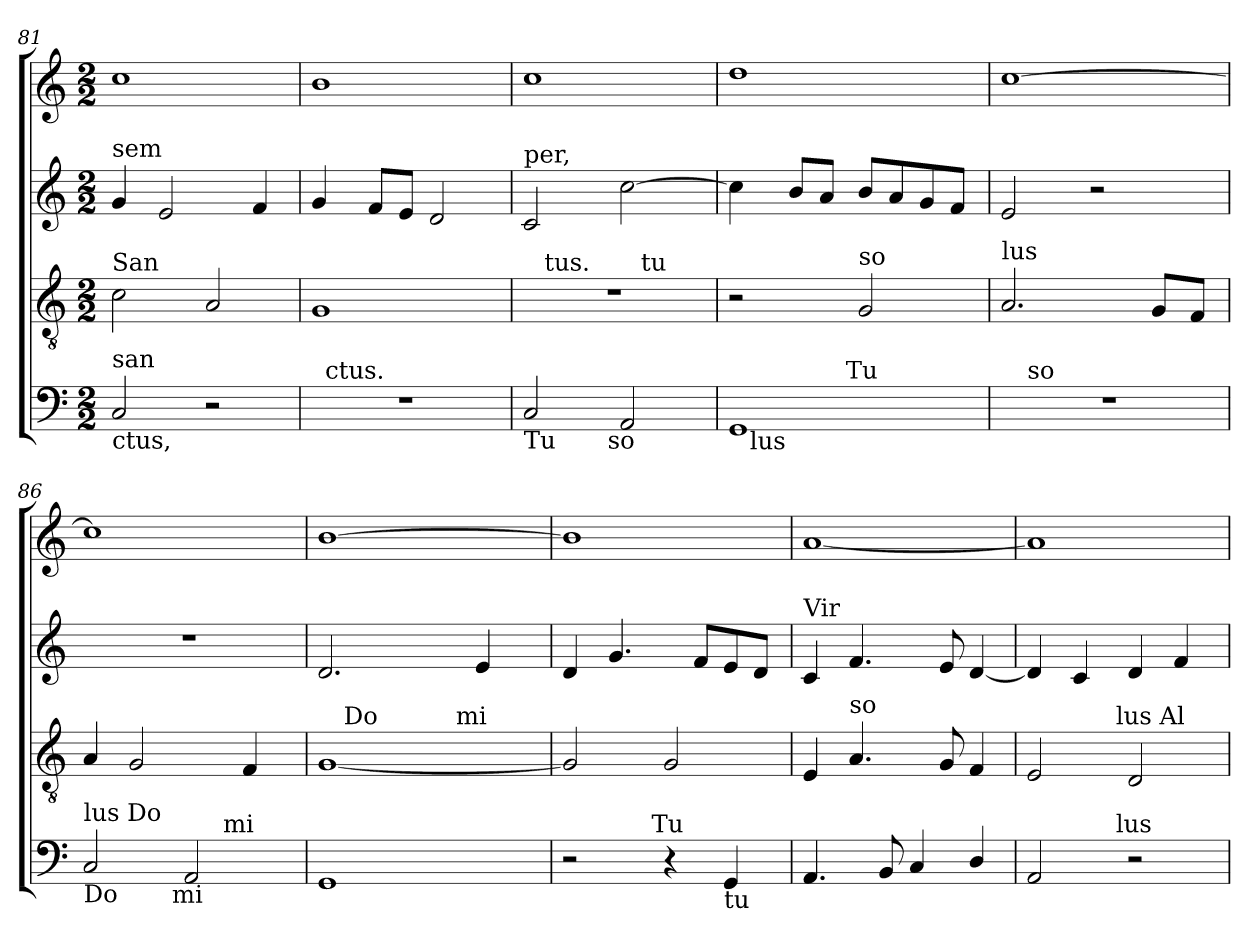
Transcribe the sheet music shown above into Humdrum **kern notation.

**kern	**kern	**kern	**kern
*part4	*part3	*part2	*part1
*staff4	*staff3	*staff2	*staff1
*clefF4	*clefGv2	*clefG2	*clefG2
*k[]	*k[]	*k[]	*k[]
*C:	*C:	*C:	*C:
*M2/2	*M2/2	*M2/2	*M2/2
=81	=81	=81	=81
!	!	!LO:TX:a:t=sem	!
!	!LO:TX:a:t=San	!	!
!LO:TX:b:t=ctus,	!	!	!
!LO:TX:a:t=san	!	!	!
2C/	2c\	4g/	1cc
.	.	2e/	.
2r	2A/	.	.
.	.	4f/	.
=82	=82	=82	=82
*^	*	*	*
1r	32ryy	1G	4g/	1b
!	!LO:TX:a:t=ctus.	!	!	!
.	2ryy	.	.	.
.	.	.	8f/L	.
.	.	.	8e/J	.
.	.	.	2d/	.
.	4...ryy	.	.	.
=83	=83	=83	=83	=83
!	!	!	!LO:TX:a:t=per,	!
!LO:TX:b:t=Tu	!	!	!	!
*	*	*^	*	*
*	*	*	*^	*	*
2C/	4...ryy	1r	16ryy	2ryy	2c/	1cc
!	!	!	!LO:TX:a:t=tus.	!	!	!
.	.	.	2...ryy	.	.	.
!	!LO:TX:b:t=so	!	!	!	!	!
.	2ryy	.	.	.	.	.
2AA/	.	.	.	16ryy	[>2cc\	.
!	!	!	!	!LO:TX:a:t=tu	!	!
.	.	.	.	4..ryy	.	.
.	32ryy	.	.	.	.	.
*	*	*v	*v	*v	*	*
=84	=84	=84	=84	=84
*	*^	*	*	*
1GG	16ryy	4...ryy	2r	4cc\]	1dd
!	!LO:TX:b:t=lus	!	!	!	!
.	2...ryy	.	.	.	.
.	.	.	.	8b/L	.
.	.	.	.	8a/J	.
!	!	!LO:TX:a:t=Tu	!	!	!
.	.	2ryy	.	.	.
!	!	!	!LO:TX:a:t=so	!	!
.	.	.	2G/	8b/L	.
.	.	.	.	8a/	.
.	.	.	.	8g/	.
.	.	.	.	8f/J	.
.	.	32ryy	.	.	.
=85	=85	=85	=85	=85	=85
!	!	!	!LO:TX:a:t=lus	!	!
*	*v	*v	*	*	*
1r	16.ryy	2.A/	2e/	[>1cc
!	!LO:TX:a:t=so	!	!	!
.	2ryy	.	.	.
.	.	.	2r	.
.	4ryy	.	.	.
.	.	8G/L	.	.
.	8ryy	.	.	.
.	.	8F/J	.	.
.	32ryy	.	.	.
=86	=86	=86	=86	=86
!LO:TX:b:t=Do	!	!	!	!
!LO:TX:a:t=lus Do	!	!	!	!
*	*^	*	*	*
2C/	4...ryy	2ryy	4A/	1r	1cc]
.	.	.	2G/	.	.
!	!LO:TX:b:t=mi	!	!	!	!
.	2ryy	.	.	.	.
2AA/	.	8.ryy	.	.	.
!	!	!LO:TX:a:t=mi	!	!	!
.	.	4ryy	.	.	.
.	.	.	4F/	.	.
.	.	16ryy	.	.	.
.	32ryy	.	.	.	.
!!LO:LB:g=z
=87	=87	=87	=87	=87	=87
!LO:TX:b:t=nus,	!	!	!	!	!
!LO:TX:a:t=nus.	!	!	!	!	!
*	*	*	*^	*	*
*v	*v	*v	*	*^	*	*
1GG	[<1G	16.ryy	2ryy	2.d/	[<1b
!	!	!LO:TX:a:t=Do	!	!	!
.	.	2ryy	.	.	.
.	.	.	8.ryy	.	.
.	.	4ryy	.	.	.
!	!	!	!LO:TX:a:t=mi	!	!
.	.	.	4ryy	.	.
.	.	.	.	4e/	.
.	.	8ryy	.	.	.
.	.	.	16ryy	.	.
.	.	32ryy	.	.	.
=88	=88	=88	=88	=88	=88
!	!LO:TX:a:t=nus. Tu	!	!	!	!
*^	*v	*v	*v	*	*
2r	4...ryy	2G/]	4d/	1b]
.	.	.	4.g/	.
!	!LO:TX:a:t=Tu	!	!	!
.	2ryy	.	.	.
4r	.	2G/	.	.
.	.	.	8f/L	.
!LO:TX:b:t=tu	!	!	!	!
4GG/	.	.	8e/	.
.	.	.	8d/J	.
.	32ryy	.	.	.
=89	=89	=89	=89	=89
!	!	!	!LO:TX:a:t=Vir	!
!LO:TX:b:t=so	!	!	!	!
!LO:TX:a:t=so	!	!	!	!
*v	*v	*	*	*
4.AA/	4E/	4c/	[<1a
!	!LO:TX:a:t=so	!	!
.	4.A/	4.f/	.
8BB/	.	.	.
4C/	.	.	.
.	8G/	8e/	.
4D/	4F/	[<4d/	.
=90	=90	=90	=90
!LO:TX:b:t=lus	!	!	!
*^	*^	*	*
2AA/	4...ryy	2E/	4...ryy	4d/]	1a]
.	.	.	.	4c/	.
!	!	!	!LO:TX:a:t=lus Al	!	!
!	!LO:TX:a:t=lus	!	!	!	!
.	2ryy	.	2ryy	.	.
2r	.	2D/	.	4d/	.
.	.	.	.	4f/	.
.	32ryy	.	32ryy	.	.
*v	*v	*	*	*	*
*	*v	*v	*	*
=	=	=	=
*-	*-	*-	*-
